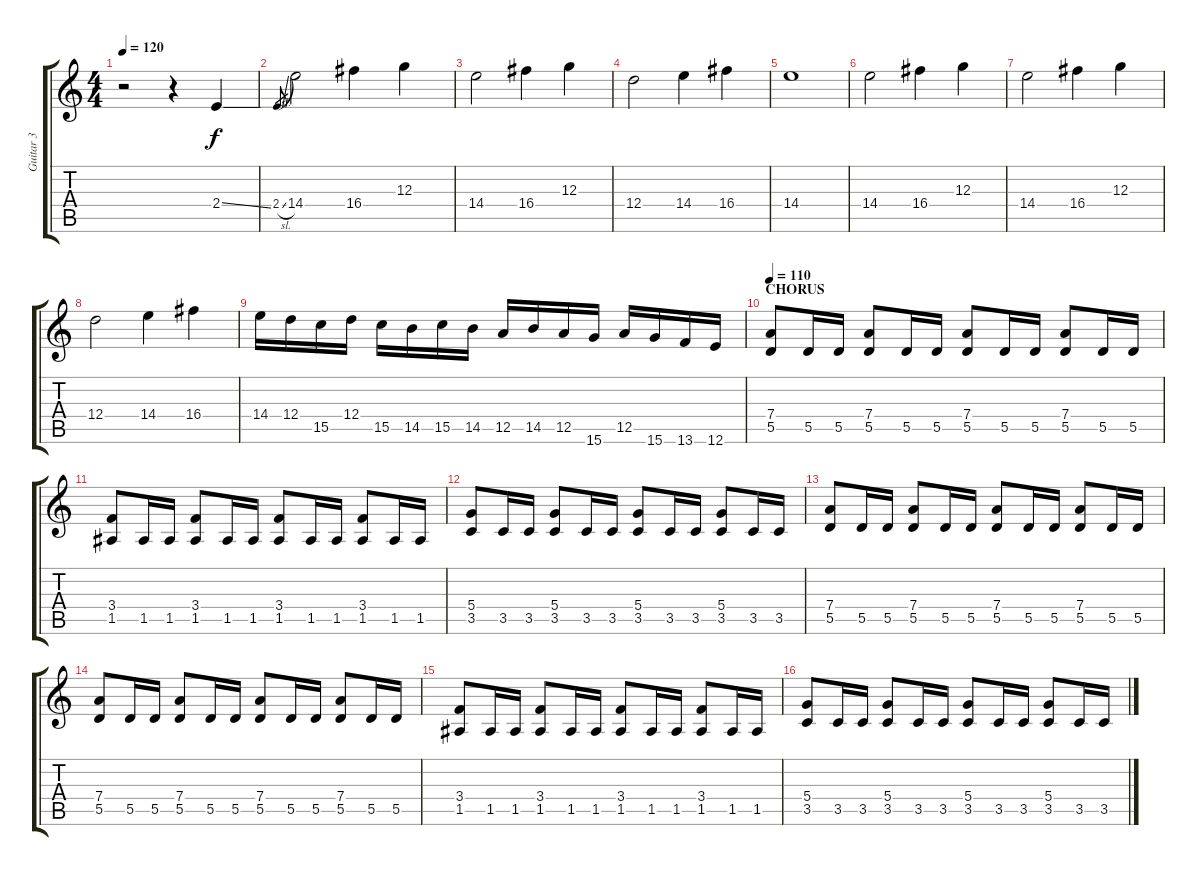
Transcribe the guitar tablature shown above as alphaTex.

\track ("Guitar 3" "Guitar 3") {instrument distortionguitar}
\staff {score tabs}
\tuning (E4 B3 G3 D3 A2 E2) {hide}
\ts (4 4)
\tempo 120
\clef g2
\ks c
r.2{dy f} r.4 2.4{ss}.4 |
2.4{sl}.8{gr} 14.4.2 16.4.4 12.3.4 |
14.4.2 16.4.4 12.3.4 |
12.4.2 14.4.4 16.4.4 |
14.4.1 |
14.4.2 16.4.4 12.3.4 |
14.4.2 16.4.4 12.3.4 |
12.4.2 14.4.4 16.4.4 |
14.4.16 12.4.16 15.5.16 12.4.16 15.5.16 14.5.16 15.5.16 14.5.16 12.5.16 14.5.16 12.5.16 15.6.16 12.5.16 15.6.16 13.6.16 12.6.16 |
\section ("" "CHORUS")
\tempo 110
(7.4 5.5).8 5.5.16 5.5.16 (7.4 5.5).8 5.5.16 5.5.16 (7.4 5.5).8 5.5.16 5.5.16 (7.4 5.5).8 5.5.16 5.5.16 |
(3.4 1.5).8 1.5.16 1.5.16 (3.4 1.5).8 1.5.16 1.5.16 (3.4 1.5).8 1.5.16 1.5.16 (3.4 1.5).8 1.5.16 1.5.16 |
(5.4 3.5).8 3.5.16 3.5.16 (5.4 3.5).8 3.5.16 3.5.16 (5.4 3.5).8 3.5.16 3.5.16 (5.4 3.5).8 3.5.16 3.5.16 |
(7.4 5.5).8 5.5.16 5.5.16 (7.4 5.5).8 5.5.16 5.5.16 (7.4 5.5).8 5.5.16 5.5.16 (7.4 5.5).8 5.5.16 5.5.16 |
(7.4 5.5).8 5.5.16 5.5.16 (7.4 5.5).8 5.5.16 5.5.16 (7.4 5.5).8 5.5.16 5.5.16 (7.4 5.5).8 5.5.16 5.5.16 |
(3.4 1.5).8 1.5.16 1.5.16 (3.4 1.5).8 1.5.16 1.5.16 (3.4 1.5).8 1.5.16 1.5.16 (3.4 1.5).8 1.5.16 1.5.16 |
(5.4 3.5).8 3.5.16 3.5.16 (5.4 3.5).8 3.5.16 3.5.16 (5.4 3.5).8 3.5.16 3.5.16 (5.4 3.5).8 3.5.16 3.5.16
